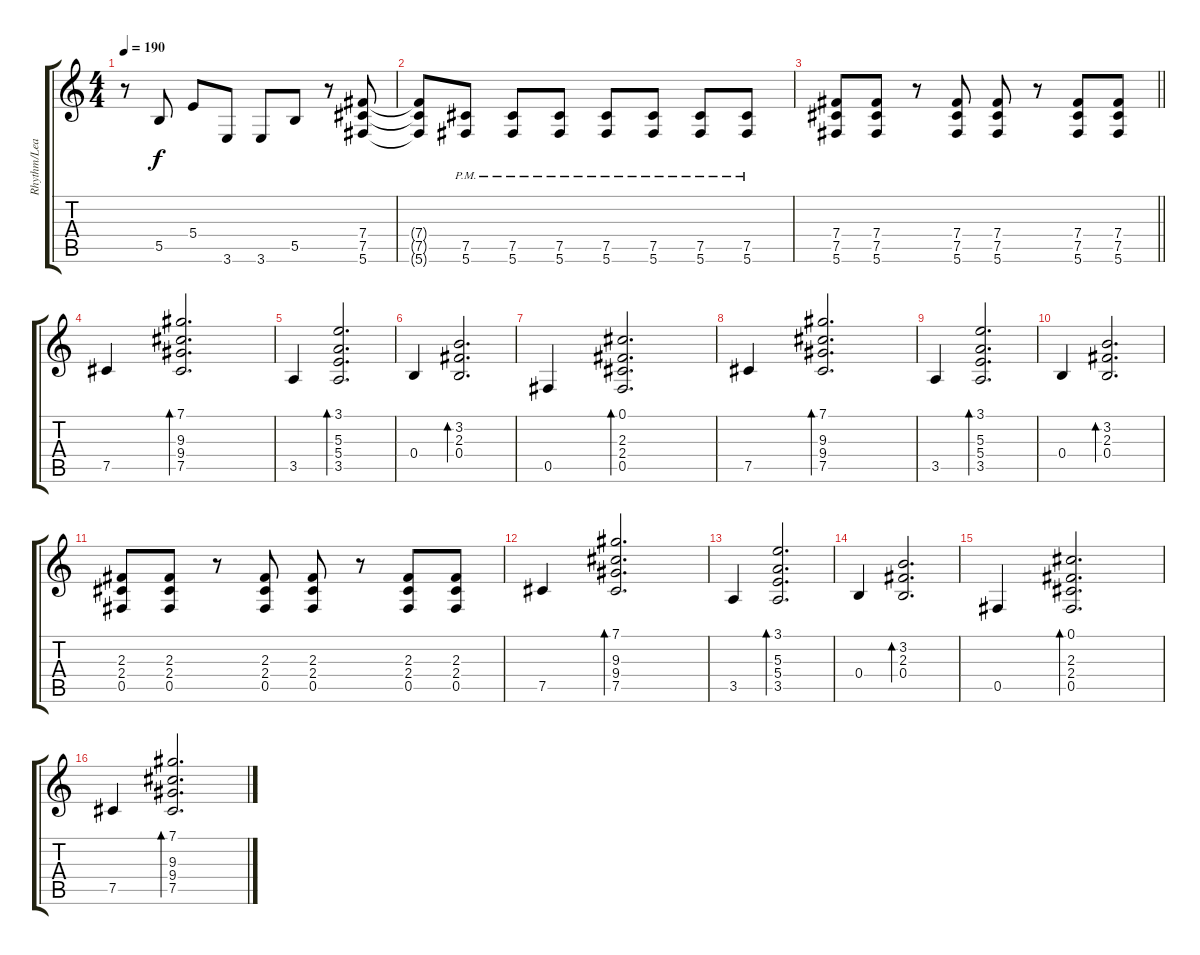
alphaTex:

\track ("Rhythm/Lead Guitar" "Rhythm/Lea") {instrument overdrivenguitar}
\staff {score tabs}
\tuning (Db4 Ab3 E3 B2 Gb2 Db2) {hide}
\ts (4 4)
\tempo 190
\clef g2
\ks c
r.8{dy f} 5.5.8 5.4.8 3.6.8 3.6.8 5.5.8 r.8 (7.4 7.5 5.6).8 |
(7.4{t} 7.5{t} 5.6{t}).8 (7.5{pm} 5.6{pm}).8 (7.5{pm} 5.6{pm}).8 (7.5{pm} 5.6{pm}).8 (7.5{pm} 5.6{pm}).8 (7.5{pm} 5.6{pm}).8 (7.5{pm} 5.6{pm}).8 (7.5{pm} 5.6{pm}).8 |
\barLineRight lightlight
(7.4 7.5 5.6).8 (7.4 7.5 5.6).8 r.8 (7.4 7.5 5.6).8 (7.4 7.5 5.6).8 r.8 (7.4 7.5 5.6).8 (7.4 7.5 5.6).8 |
7.5.4 (7.1 9.3 9.4 7.5).2{d bd 480} |
3.5.4 (3.1 5.3 5.4 3.5).2{d bd 480} |
0.4.4 (3.2 2.3 0.4).2{d bd 480} |
0.5.4 (0.1 2.3 2.4 0.5).2{d bd 480} |
7.5.4 (7.1 9.3 9.4 7.5).2{d bd 480} |
3.5.4 (3.1 5.3 5.4 3.5).2{d bd 480} |
0.4.4 (3.2 2.3 0.4).2{d bd 480} |
(2.3 2.4 0.5).8 (2.3 2.4 0.5).8 r.8 (2.3 2.4 0.5).8 (2.3 2.4 0.5).8 r.8 (2.3 2.4 0.5).8 (2.3 2.4 0.5).8 |
7.5.4 (7.1 9.3 9.4 7.5).2{d bd 480} |
3.5.4 (3.1 5.3 5.4 3.5).2{d bd 480} |
0.4.4 (3.2 2.3 0.4).2{d bd 480} |
0.5.4 (0.1 2.3 2.4 0.5).2{d bd 480} |
7.5.4 (7.1 9.3 9.4 7.5).2{d bd 480}
